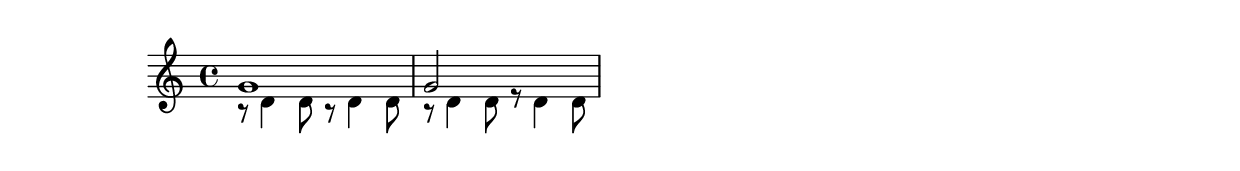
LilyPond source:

\version "2.12.2"

\header { texidoc =
"Vertical rest positions in a multi-voice staff should obey the duration of
notes; this is, they shouldn't return to a default position too early.
"
}

\relative c' {
  << { g'1  g2 } \\
     { \repeat unfold 2 {r8 d4 d8 r d4 d8} } >>
}
